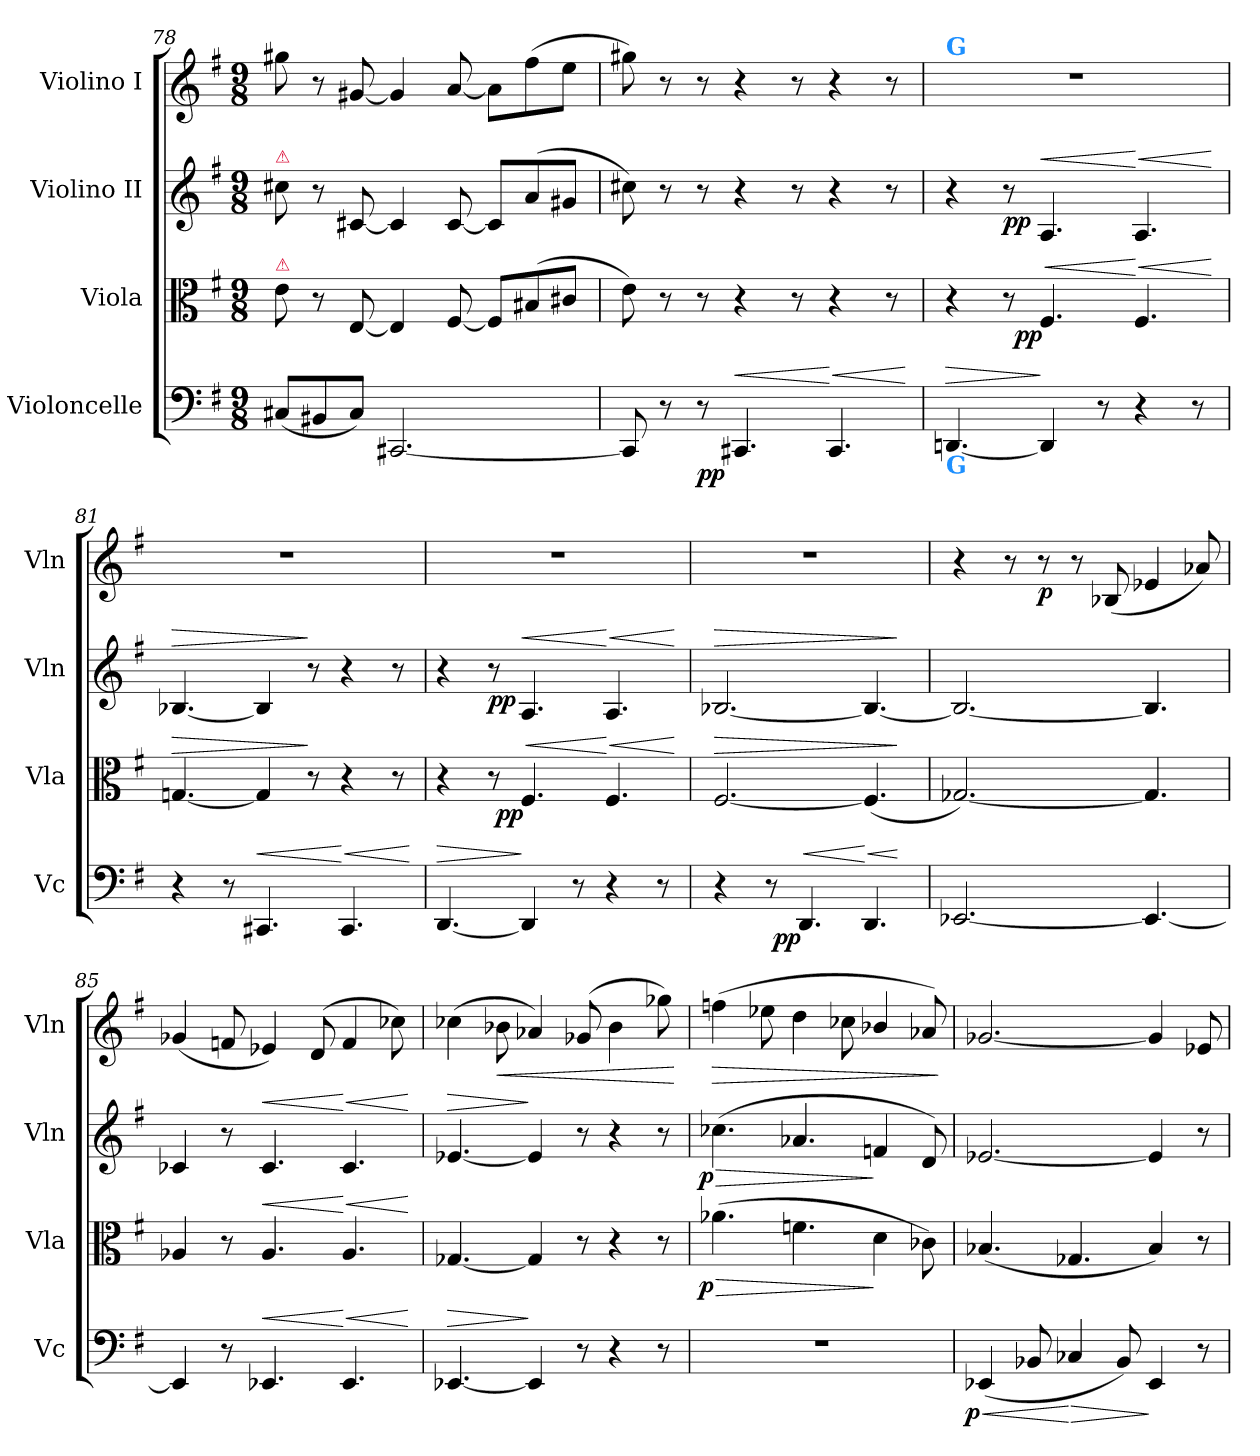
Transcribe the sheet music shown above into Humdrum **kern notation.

**kern	**dynam	**kern	**dynam	**kern	**dynam	**kern	**dynam
*part4	*part4	*part3	*part3	*part2	*part2	*part1	*part1
*staff4	*staff4	*staff3	*staff3	*staff2	*staff2	*staff1	*staff1
*I"Violoncelle	*	*I"Viola	*	*I"Violino II	*	*I"Violino I	*
*I'Vc	*	*I'Vla	*	*I'Vln	*	*I'Vln	*
*clefF4	*	*clefC3	*	*clefG2	*	*clefG2	*
*k[f#]	*	*k[f#]	*	*k[f#]	*	*k[f#]	*
*M9/8	*	*M9/8	*	*M9/8	*	*M9/8	*
=78	=78	=78	=78	=78	=78	=78	=78
!	!	!	!	!LO:TX:a:color=crimson:t=⚠	!	!	!
!	!	!LO:TX:a:color=crimson:t=⚠	!	!	!	!	!
(8C#X/L	.	8e\	.	8cc#X\	.	8gg#X\	.
8BB#X/	.	8r	.	8r	.	8r	.
8C#/J)	.	[8E/	.	[8c#X/	.	[8g#X/	.
[2.CC#X/	.	4E/]	.	4c#/]	.	4g#/]	.
.	.	[8F#/	.	[8c#/	.	[8a/	.
.	.	8F#/L]	.	8c#/L]	.	8a\L]	.
.	.	(8B#X/	.	(<8a/	.	(8ff#\	.
.	.	8c#X/J	.	8g#X/J	.	8ee\J	.
=79	=79	=79	=79	=79	=79	=79	=79
8CC#/]	.	8e\)	.	8cc#X\)	.	8gg#X\)	.
8r	.	8r	.	8r	.	8r	.
8r	pp	8r	.	8r	.	8r	.
!	!LO:HP:a	!	!	!	!	!	!
4.CC#X/	<	4r	.	4r	.	4r	.
.	.	8r	.	8r	.	8r	.
!	!LO:HP:n=1:a	!	!	!	!	!	!
4.CC#/	[ <	4r	.	4r	.	4r	.
.	.	8r	.	8r	.	8r	.
.	[	.	.	.	.	.	.
=80	=80	=80	=80	=80	=80	=80	=80
!	!	!	!	!	!	!LO:TX:a:B:color=dodgerblue:t=G	!
!LO:TX:b:B:color=dodgerblue:t=G	!	!	!	!	!	!	!
!	!LO:HP:a	!	!	!	!	!	!
[4.DDn/	>	4r	.	4r	.	8%9r	.
.	.	8r	.	8r	pp	.	.
!	!	!	!LO:HP:a	!	!LO:HP:a	!	!
!	!	!	!LO:DY:n=1:rj	!	!	!	!
4DD/]	]	4.F#/	< pp	4.A/	<	.	.
8r	.	.	.	.	.	.	.
!	!	!	!LO:HP:n=1:a	!	!LO:HP:n=1:a	!	!
4r	.	4.F#/	[ <	4.A/	[ <	.	.
8r	.	.	.	.	.	.	.
.	.	.	[	.	[	.	.
=81	=81	=81	=81	=81	=81	=81	=81
!	!	!	!LO:HP:a	!	!LO:HP:a	!	!
4r	.	[4.Gn/	>	[4.B-X/	>	8%9r	.
8r	.	.	.	.	.	.	.
!	!LO:HP:a	!	!	!	!	!	!
4.CC#X/	<	4G/]	.	4B-/]	.	.	.
.	.	8r	]	8r	]	.	.
!	!LO:HP:n=1:a	!	!	!	!	!	!
4.CC#/	[ <	4r	.	4r	.	.	.
.	.	8r	.	8r	.	.	.
.	[	.	.	.	.	.	.
=82	=82	=82	=82	=82	=82	=82	=82
!	!LO:HP:a	!	!	!	!	!	!
[4.DD/	>	4r	.	4r	.	8%9r	.
.	.	8r	.	8r	pp	.	.
!	!	!	!LO:HP:a	!	!LO:HP:a	!	!
!	!	!	!LO:DY:n=1:rj	!	!	!	!
4DD/]	]	4.F#/	< pp	4.A/	<	.	.
8r	.	.	.	.	.	.	.
!	!	!	!LO:HP:n=1:a	!	!LO:HP:n=1:a	!	!
4r	.	4.F#/	[ <	4.A/	[ <	.	.
8r	.	.	.	.	.	.	.
.	.	.	[	.	[	.	.
=83	=83	=83	=83	=83	=83	=83	=83
!	!	!	!LO:HP:a	!	!LO:HP:a	!	!
4r	.	[2.F#/	>	[2.B-X/	>	8%9r	.
8r	.	.	.	.	.	.	.
!	!LO:HP:a	!	!	!	!	!	!
!	!LO:DY:n=1:rj	!	!	!	!	!	!
4.DD/	< pp	.	.	.	.	.	.
!	!LO:HP:n=1:a	!	!	!	!	!	!
4.DD/	[ <	(4.F#/]	.	4.B-/_	.	.	.
.	[	.	]	.	]	.	.
=84	=84	=84	=84	=84	=84	=84	=84
[2.EE-X/	.	[2.G-X/)	.	2.B-/_	.	4r	.
.	.	.	.	.	.	8r	.
.	.	.	.	.	.	8r	p
.	.	.	.	.	.	8r	.
.	.	.	.	.	.	(8B-X/	.
4.EE-/_	.	4.G-/]	.	4.B-/]	.	4e-X/	.
.	.	.	.	.	.	8a-X/)	.
=85	=85	=85	=85	=85	=85	=85	=85
4EE-/]	.	4A-X/	.	4c-X/	.	(4g-X/	.
8r	.	8r	.	8r	.	8fn/	.
!	!LO:HP:a	!	!LO:HP:a	!	!LO:HP:a	!	!
4.EE-X/	<	4.A-/	<	4.c-/	<	4e-X/)	.
.	.	.	.	.	.	(8d/	.
!	!LO:HP:n=1:a	!	!LO:HP:n=1:a	!	!LO:HP:n=1:a	!	!
4.EE-/	[ <	4.A-/	[ <	4.c-/	[ <	4f/	.
.	.	.	.	.	.	8cc-X\)	.
.	[	.	[	.	[	.	.
=86	=86	=86	=86	=86	=86	=86	=86
!	!LO:HP:a	!	!	!	!LO:HP:a	!	!
[4.EE-X/	>	[4.G-X/	.	[4.e-X/	>	(4cc-X\	.
!	!	!	!	!	!	!	!LO:HP:b
.	.	.	.	.	.	8b-X\	<
4EE-/]	]	4G-/]	.	4e-/]	]	4a-X/)	.
8r	.	8r	.	8r	.	(8g-X/	.
4r	.	4r	.	4r	.	4b-\	.
8r	.	8r	.	8r	.	8gg-X\)	.
.	.	.	.	.	.	.	[
=87	=87	=87	=87	=87	=87	=87	=87
!	!	!	!LO:HP:b	!	!LO:HP:b	!	!LO:HP:b
!	!	!	!LO:DY:n=1:rj	!	!LO:DY:n=1:rj	!	!
8%9r	.	(4.a-X\	> p	(4.cc-X\	> p	(4ffn\	>
.	.	.	.	.	.	8ee-X\	.
.	.	4.fn\	.	4.a-X/	.	4dd\	.
.	.	.	.	.	.	8cc-X\	.
.	.	4d\	]	4fn/	]	4b-X/	.
.	.	8c-X\)	.	8d/)	.	8a-X/)	.
.	.	.	.	.	.	.	]
=88	=88	=88	=88	=88	=88	=88	=88
!	!LO:HP:b	!	!	!	!	!	!
!	!LO:DY:n=1:rj	!	!	!	!	!	!
(4EE-X/	< p	(4.B-X/	.	[2.e-X/	.	[2.g-X/	.
8BB-X/	.	.	.	.	.	.	.
!	!LO:HP:n=1:b	!	!	!	!	!	!
4C-X/	[ >	4.G-X/	.	.	.	.	.
8BB-/)	.	.	.	.	.	.	.
4EE-/	]	4B-/)	.	4e-/]	.	4g-/]	.
8r	.	8r	.	8r	.	8e-X/	.
=	=	=	=	=	=	=	=
*-	*-	*-	*-	*-	*-	*-	*-
